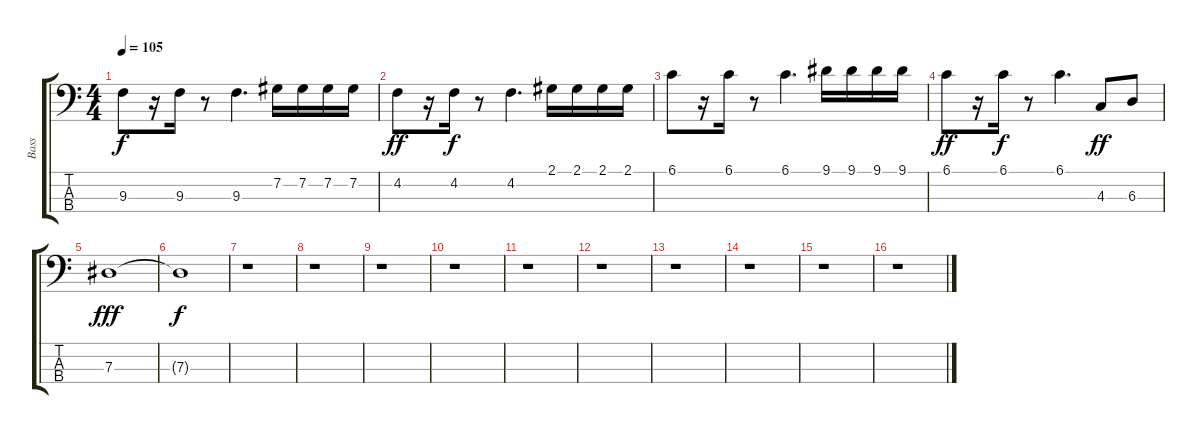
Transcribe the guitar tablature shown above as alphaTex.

\track ("Bass" "Bass") {instrument electricbassfinger}
\staff {score tabs}
\tuning (Gb2 Db2 Ab1 Eb1) {hide}
\ts (4 4)
\tempo 105
\clef f4
\ks c
9.3.8{dy f} r.16 9.3.16 r.8 9.3.4{d} 7.2.16 7.2.16 7.2.16 7.2.16 |
4.2.8{dy ff} r.16 4.2.16{dy f} r.8 4.2.4{d} 2.1.16 2.1.16 2.1.16 2.1.16 |
6.1.8 r.16 6.1.16 r.8 6.1.4{d} 9.1.16 9.1.16 9.1.16 9.1.16 |
6.1.8{dy ff} r.16 6.1.16{dy f} r.8 6.1.4{d} 4.3.8{dy ff} 6.3.8 |
7.3.1{dy fff} |
7.3{t}.1{dy f} |
r.1 |
r.1 |
r.1 |
r.1 |
r.1 |
r.1 |
r.1 |
r.1 |
r.1 |
r.1
